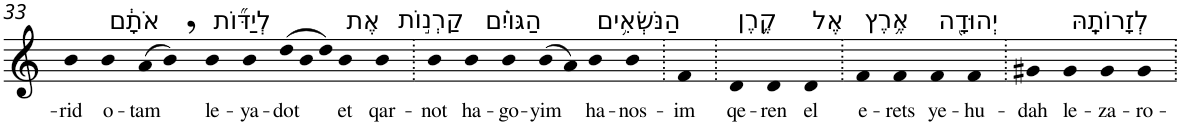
**kern	**text
*part1	*part1
*staff1	*staff1
*I"Piano	*
*I'Pno	*
!!LO:PB:g=z
*clefG2	*
*k[]	*
=33	=33
!	!LO:LY:b
4b	-rid
!LO:TX:a:t=אֹתָ֔ם	!
!	!LO:LY:b
4b	o-
!	!LO:LY:b
(>8a	-tam
8b,)	.
!LO:TX:a:t=לְיַדּ֞וֹת	!
!	!LO:LY:b
4b	le-
!	!LO:LY:b
4b	-ya-
!	!LO:LY:b
(>12dd	-dot
12b	.
12dd)	.
!LO:TX:a:t=אֶת	!
!	!LO:LY:b
4b	et
!LO:TX:a:t=קַרְנ֣וֹת	!
!	!LO:LY:b
4b	qar-
=34.	=34.
!	!LO:LY:b
4b	-not
!LO:TX:a:t=הַגּוֹיִ֗ם	!
!	!LO:LY:b
4b	ha-
!	!LO:LY:b
4b	-go-
!	!LO:LY:b
(>8b	-yim
8a)	.
!LO:TX:a:t=הַנֹּשְׂאִ֥ים	!
!	!LO:LY:b
4b	ha-
!	!LO:LY:b
4b	-nos-
=35.	=35.
!	!LO:LY:b
4f	-im
=36.	=36.
!LO:TX:a:t=קֶ֛רֶן	!
!	!LO:LY:b
4d	qe-
!	!LO:LY:b
4d	-ren
!LO:TX:a:t=אֶל	!
!	!LO:LY:b
4d	el
=37.	=37.
!LO:TX:a:t=אֶ֥רֶץ	!
!	!LO:LY:b
4f	e-
!	!LO:LY:b
4f	-rets
!LO:TX:a:t=יְהוּדָ֖ה	!
!	!LO:LY:b
4f	ye-
!	!LO:LY:b
4f	-hu-
=38.	=38.
!	!LO:LY:b
4g#X	-dah
!LO:TX:a:t=לְזָרוֹתָֽהּ	!
!	!LO:LY:b
4g#	le-
!	!LO:LY:b
4g#	-za-
!	!LO:LY:b
4g#	-ro-
=.	=.
*-	*-
